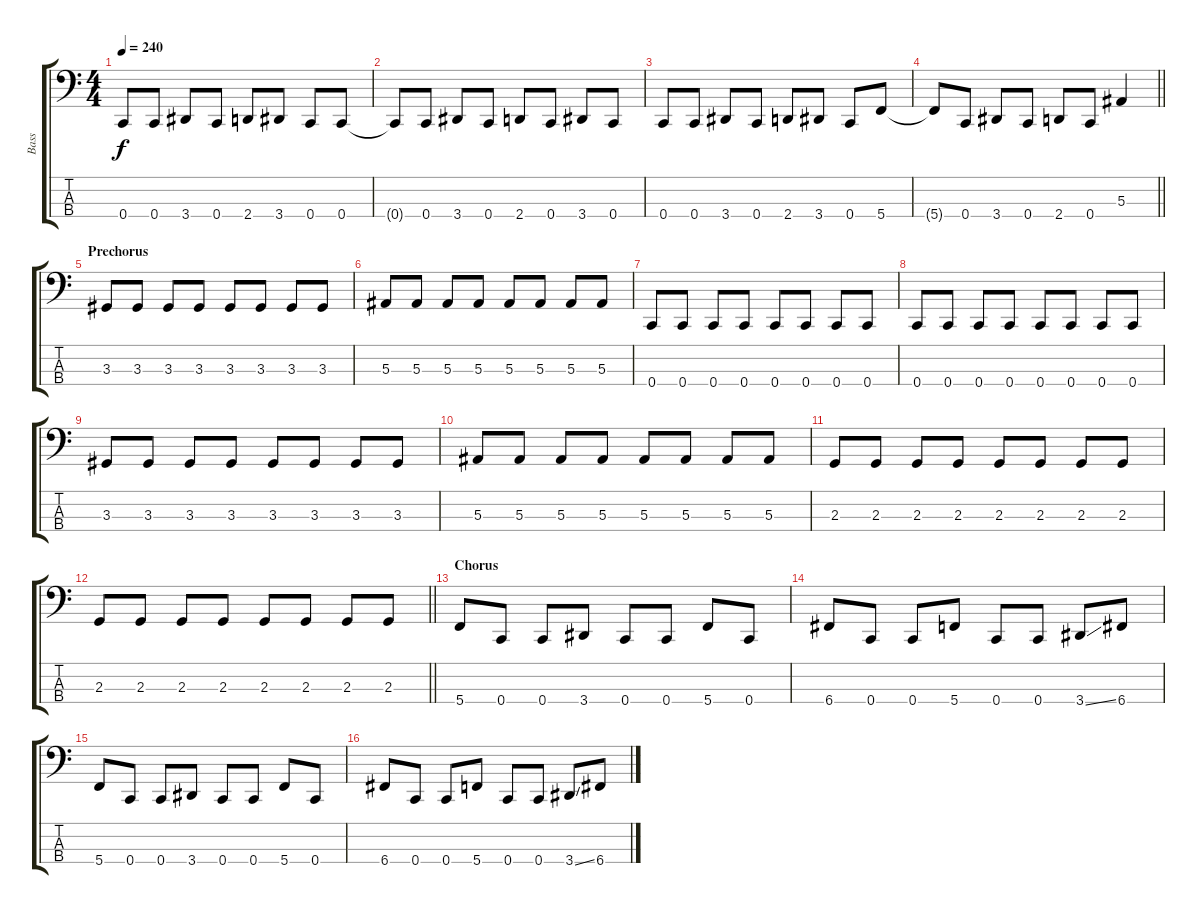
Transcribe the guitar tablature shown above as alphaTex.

\track ("Bass" "Bass") {instrument electricbassfinger}
\staff {score tabs}
\tuning (Eb2 Bb1 F1 C1) {hide}
\ts (4 4)
\tempo 240
\clef f4
\ks c
0.4.8{dy f} 0.4.8 3.4.8 0.4.8 2.4.8 3.4.8 0.4.8 0.4.8 |
0.4{t}.8 0.4.8 3.4.8 0.4.8 2.4.8 0.4.8 3.4.8 0.4.8 |
0.4.8 0.4.8 3.4.8 0.4.8 2.4.8 3.4.8 0.4.8 5.4.8 |
\barLineRight lightlight
5.4{t}.8 0.4.8 3.4.8 0.4.8 2.4.8 0.4.8 5.3.4 |
\section ("" "Prechorus")
3.3.8 3.3.8 3.3.8 3.3.8 3.3.8 3.3.8 3.3.8 3.3.8 |
5.3.8 5.3.8 5.3.8 5.3.8 5.3.8 5.3.8 5.3.8 5.3.8 |
0.4.8 0.4.8 0.4.8 0.4.8 0.4.8 0.4.8 0.4.8 0.4.8 |
0.4.8 0.4.8 0.4.8 0.4.8 0.4.8 0.4.8 0.4.8 0.4.8 |
3.3.8 3.3.8 3.3.8 3.3.8 3.3.8 3.3.8 3.3.8 3.3.8 |
5.3.8 5.3.8 5.3.8 5.3.8 5.3.8 5.3.8 5.3.8 5.3.8 |
2.3.8 2.3.8 2.3.8 2.3.8 2.3.8 2.3.8 2.3.8 2.3.8 |
\barLineRight lightlight
2.3.8 2.3.8 2.3.8 2.3.8 2.3.8 2.3.8 2.3.8 2.3.8 |
\section ("" "Chorus")
5.4.8 0.4.8 0.4.8 3.4.8 0.4.8 0.4.8 5.4.8 0.4.8 |
6.4.8 0.4.8 0.4.8 5.4.8 0.4.8 0.4.8 3.4{ss}.8 6.4.8 |
5.4.8 0.4.8 0.4.8 3.4.8 0.4.8 0.4.8 5.4.8 0.4.8 |
6.4.8 0.4.8 0.4.8 5.4.8 0.4.8 0.4.8 3.4{ss}.8 6.4.8
